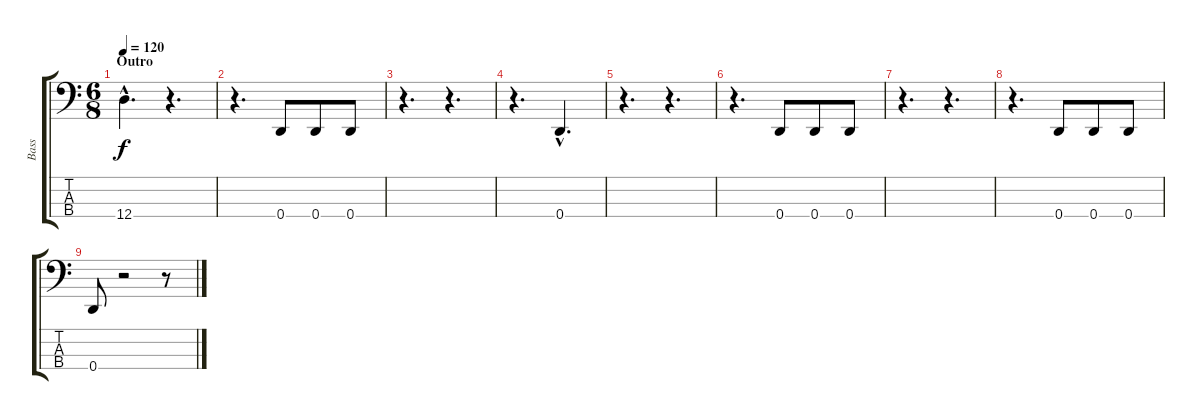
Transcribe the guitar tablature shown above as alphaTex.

\track ("Bass" "Bass") {instrument electricbasspick}
\staff {score tabs}
\tuning (G2 D2 A1 D1) {hide}
\ts (6 8)
\section ("" "Outro")
\tempo 120
\clef f4
\ks c
12.4{hac}.4{d dy f} r.4{d} |
r.4{d} 0.4.8 0.4.8 0.4.8 |
r.4{d} r.4{d} |
r.4{d} 0.4{hac}.4{d} |
r.4{d} r.4{d} |
r.4{d} 0.4.8 0.4.8 0.4.8 |
r.4{d} r.4{d} |
r.4{d} 0.4.8 0.4.8 0.4.8 |
0.4.8 r.2 r.8
